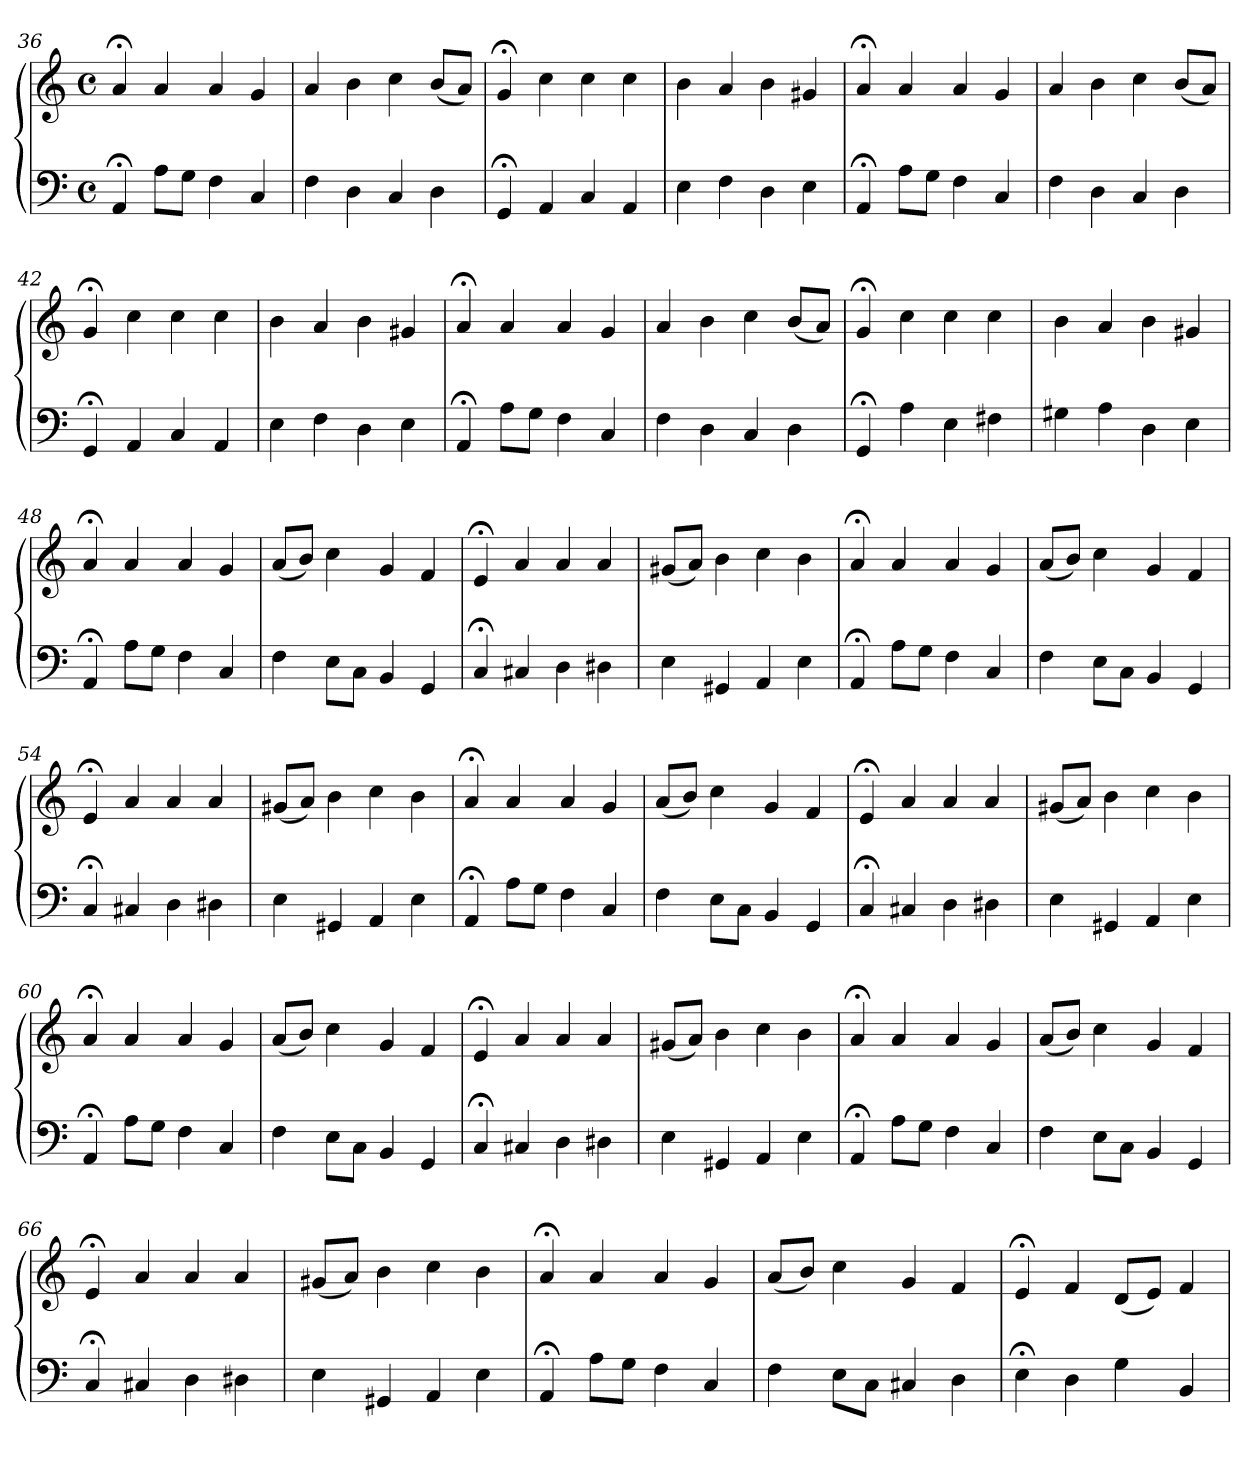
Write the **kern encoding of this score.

**kern	**kern
*part1	*part1
*staff2	*staff1
*clefF4	*clefG2
*M4/4	*M4/4
*met(c)	*met(c)
=36	=36
4AA;<	4a;<
8AL	4a
8GJ	.
4F	4a
4C	4g
=37	=37
4F	4a
4D	4b
4C	4cc
4D	(8bL
.	8aJ)
=38	=38
4GG;<	4g;<
4AA	4cc
4C	4cc
4AA	4cc
=39	=39
4E	4b
4F	4a
4D	4b
4E	4g#X
=40	=40
4AA;<	4a;<
8AL	4a
8GJ	.
4F	4a
4C	4g
!!LO:PB:g=z
=41	=41
4F	4a
4D	4b
4C	4cc
4D	(8bL
.	8aJ)
=42	=42
4GG;<	4g;<
4AA	4cc
4C	4cc
4AA	4cc
=43	=43
4E	4b
4F	4a
4D	4b
4E	4g#X
=44	=44
4AA;<	4a;<
8AL	4a
8GJ	.
4F	4a
4C	4g
=45	=45
4F	4a
4D	4b
4C	4cc
4D	(8bL
.	8aJ)
=46	=46
4GG;<	4g;<
4A	4cc
4E	4cc
4F#X	4cc
=47	=47
4G#X	4b
4A	4a
4D	4b
4E	4g#X
!!LO:LB:g=z
=48	=48
4AA;<	4a;<
8AL	4a
8GJ	.
4F	4a
4C	4g
=49	=49
4F	(8aL
.	8bJ)
8EL	4cc
8CJ	.
4BB	4g
4GG	4f
=50	=50
4C;<	4e;<
4C#X	4a
4D	4a
4D#X	4a
=51	=51
4E	(8g#XL
.	8aJ)
4GG#X	4b
4AA	4cc
4E	4b
=52	=52
4AA;<	4a;<
8AL	4a
8GJ	.
4F	4a
4C	4g
=53	=53
4F	(8aL
.	8bJ)
8EL	4cc
8CJ	.
4BB	4g
4GG	4f
=54	=54
4C;<	4e;<
4C#X	4a
4D	4a
4D#X	4a
!!LO:LB:g=z
=55	=55
4E	(8g#XL
.	8aJ)
4GG#X	4b
4AA	4cc
4E	4b
=56	=56
4AA;<	4a;<
8AL	4a
8GJ	.
4F	4a
4C	4g
=57	=57
4F	(8aL
.	8bJ)
8EL	4cc
8CJ	.
4BB	4g
4GG	4f
=58	=58
4C;<	4e;<
4C#X	4a
4D	4a
4D#X	4a
=59	=59
4E	(8g#XL
.	8aJ)
4GG#X	4b
4AA	4cc
4E	4b
=60	=60
4AA;<	4a;<
8AL	4a
8GJ	.
4F	4a
4C	4g
=61	=61
4F	(8aL
.	8bJ)
8EL	4cc
8CJ	.
4BB	4g
4GG	4f
!!LO:LB:g=z
=62	=62
4C;<	4e;<
4C#X	4a
4D	4a
4D#X	4a
=63	=63
4E	(8g#XL
.	8aJ)
4GG#X	4b
4AA	4cc
4E	4b
=64	=64
4AA;<	4a;<
8AL	4a
8GJ	.
4F	4a
4C	4g
=65	=65
4F	(8aL
.	8bJ)
8EL	4cc
8CJ	.
4BB	4g
4GG	4f
=66	=66
4C;<	4e;<
4C#X	4a
4D	4a
4D#X	4a
=67	=67
4E	(8g#XL
.	8aJ)
4GG#X	4b
4AA	4cc
4E	4b
=68	=68
4AA;<	4a;<
8AL	4a
8GJ	.
4F	4a
4C	4g
!!LO:LB:g=z
=69	=69
4F	(8aL
.	8bJ)
8EL	4cc
8CJ	.
4C#X	4g
4D	4f
=70	=70
4E;<	4e;<
4D	4f
4G	(8dL
.	8eJ)
4BB	4f
=	=
*-	*-
